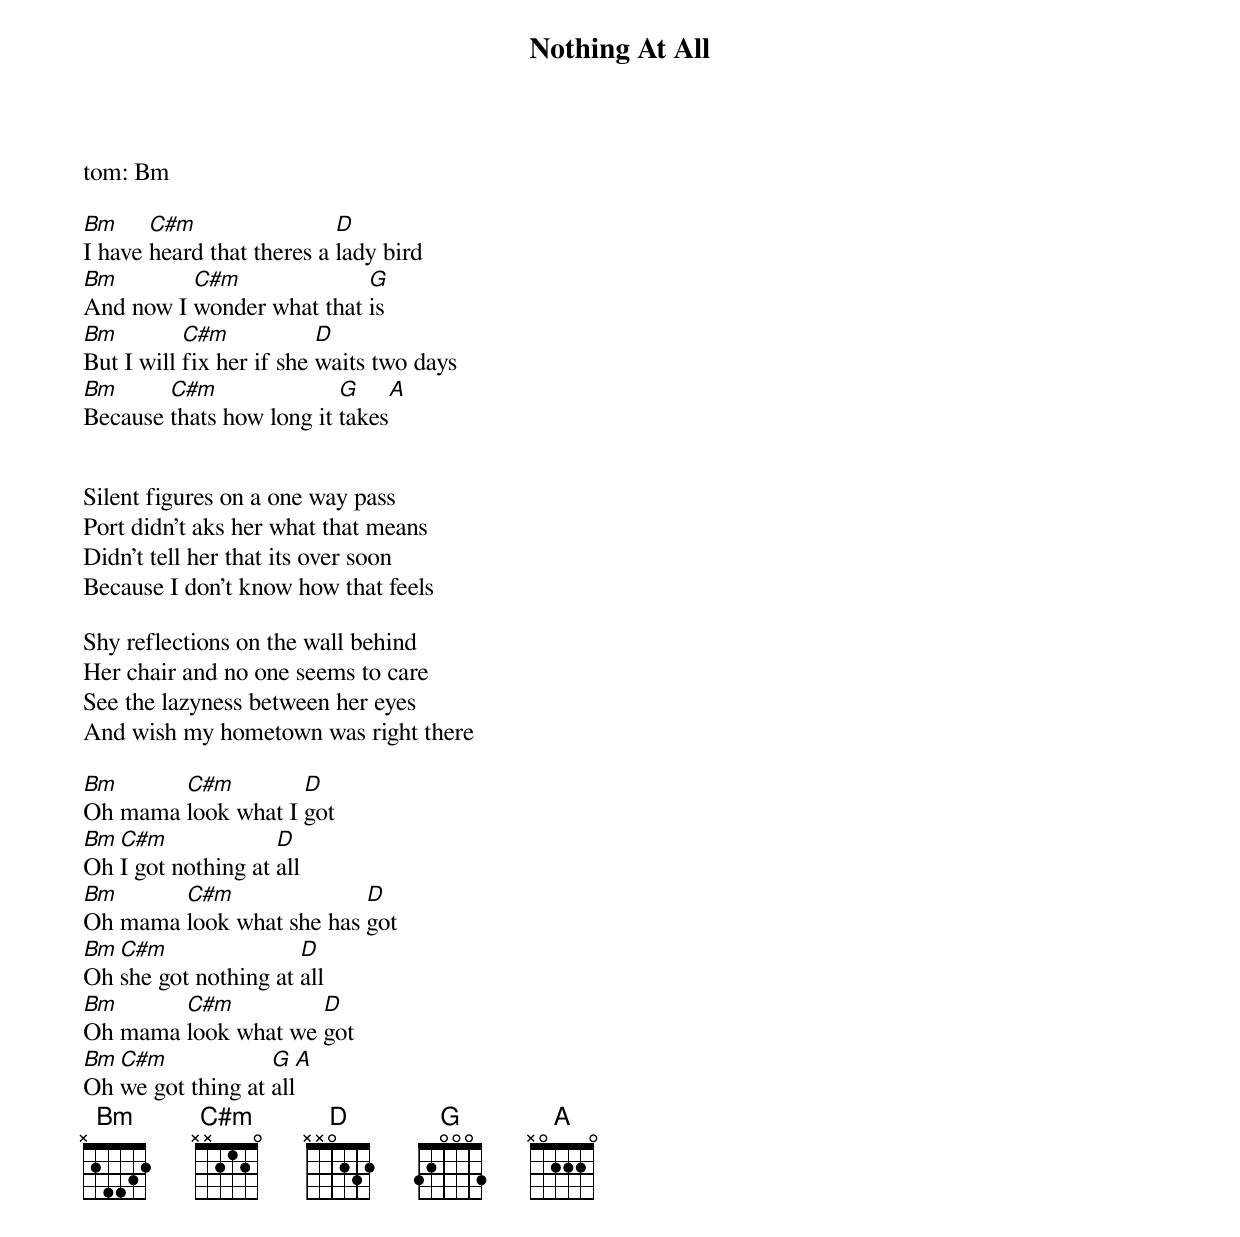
Nothing At All
tom: Bm

Bm     C#m                 D
I have heard that theres a lady bird
Bm        C#m              G
And now I wonder what that is
Bm         C#m            D
But I will fix her if she waits two days
Bm      C#m               G        A
Because thats how long it takes


Silent figures on a one way pass
Port didn’t aks her what that means
Didn’t tell her that its over soon
Because I don’t know how that feels

Shy reflections on the wall behind
Her chair and no one seems to care
See the lazyness between her eyes
And wish my hometown was right there

Bm      C#m         D
Oh mama look what I got
Bm C#m              D
Oh I got nothing at all
Bm      C#m               D
Oh mama look what she has got
Bm C#m                D
Oh she got nothing at all
Bm      C#m          D
Oh mama look what we got
Bm C#m             G       A
Oh we got thing at all
